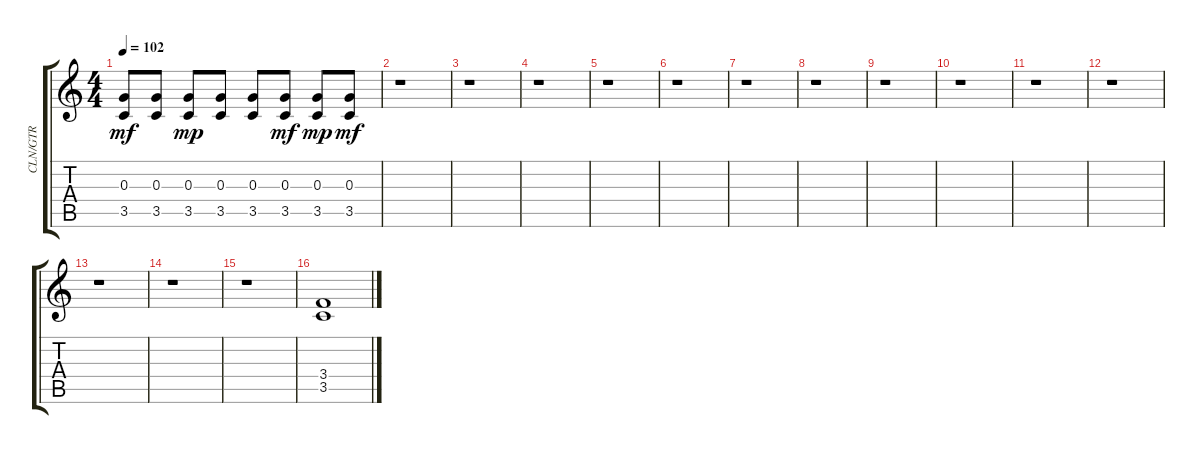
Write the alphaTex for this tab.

\track ("CLN/GTR" "CLN/GTR") {instrument electricguitarclean}
\staff {score tabs}
\tuning (E4 B3 G3 D3 A2 E2) {hide}
\ts (4 4)
\tempo 102
\clef g2
\ks c
(0.3 3.5).8{dy mf} (0.3 3.5).8 (0.3 3.5).8{dy mp} (0.3 3.5).8 (0.3 3.5).8 (0.3 3.5).8{dy mf} (0.3 3.5).8{dy mp} (0.3 3.5).8{dy mf} |
r.1 |
r.1 |
r.1 |
r.1 |
r.1 |
r.1 |
r.1 |
r.1 |
r.1 |
r.1 |
r.1 |
r.1 |
r.1 |
r.1 |
(3.4 3.5).1
